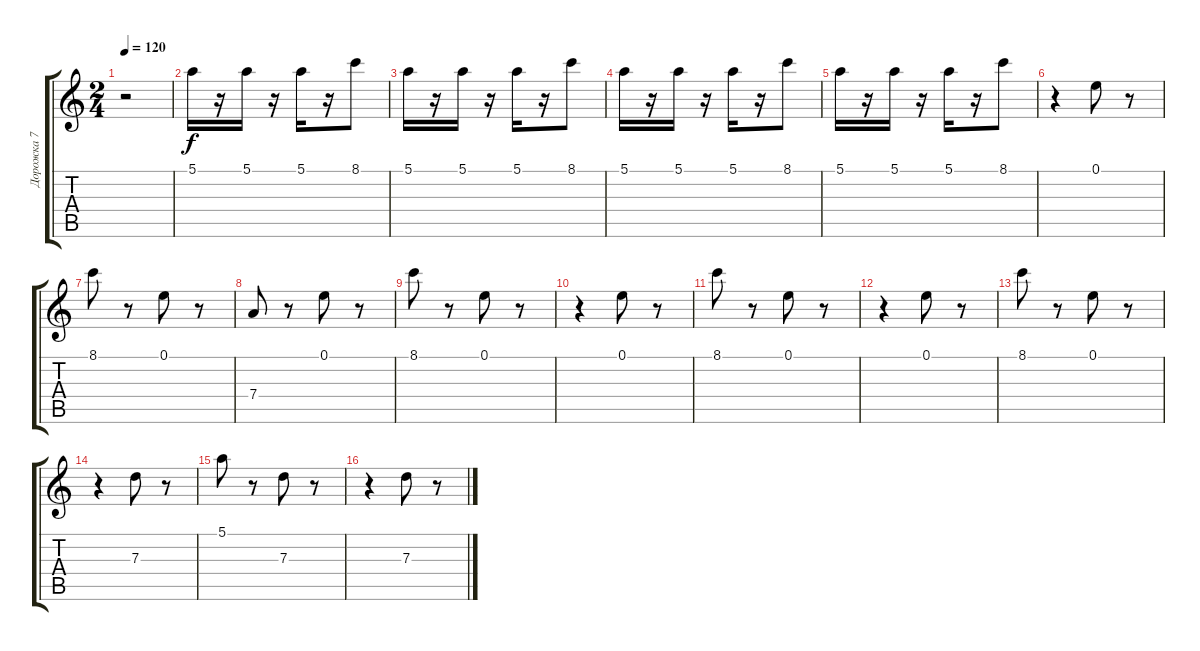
\track ("Дорожка 7" "Дорожка 7") {instrument acousticguitarsteel}
\staff {score tabs}
\tuning (E4 B3 G3 D3 A2 E2) {hide}
\ts (2 4)
\tempo 120
\clef g2
\ks c
r.2{dy f} |
5.1.16 r.16 5.1.16 r.16 5.1.16 r.16 8.1.8 |
5.1.16 r.16 5.1.16 r.16 5.1.16 r.16 8.1.8 |
5.1.16 r.16 5.1.16 r.16 5.1.16 r.16 8.1.8 |
5.1.16 r.16 5.1.16 r.16 5.1.16 r.16 8.1.8 |
r.4 0.1.8 r.8 |
8.1.8 r.8 0.1.8 r.8 |
7.4.8 r.8 0.1.8 r.8 |
8.1.8 r.8 0.1.8 r.8 |
r.4 0.1.8 r.8 |
8.1.8 r.8 0.1.8 r.8 |
r.4 0.1.8 r.8 |
8.1.8 r.8 0.1.8 r.8 |
r.4 7.3.8 r.8 |
5.1.8 r.8 7.3.8 r.8 |
r.4 7.3.8 r.8
